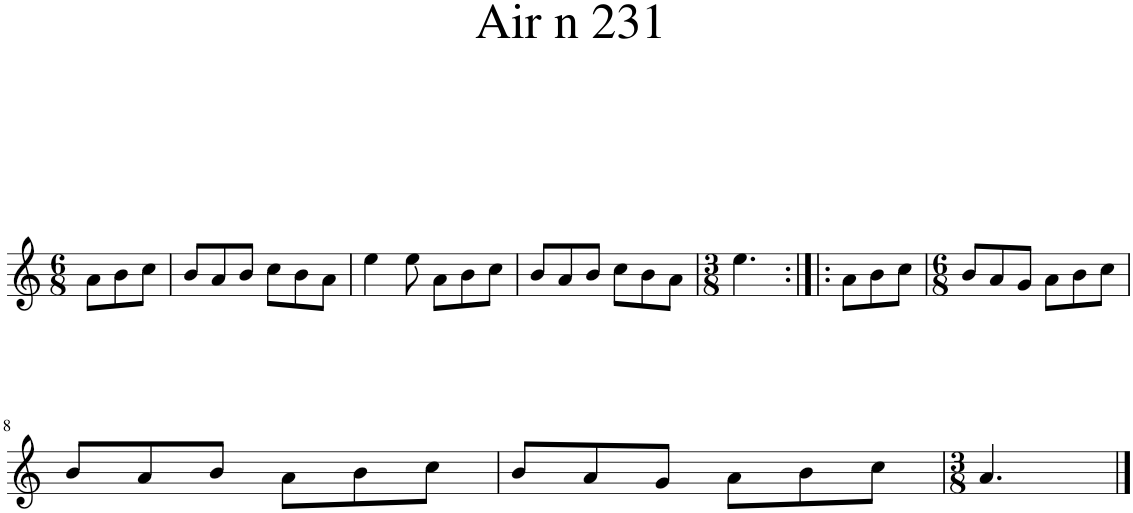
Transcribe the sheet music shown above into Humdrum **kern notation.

**kern
*part1
*staff1
*I"Piano
*I'Pno.
*clefG2
*k[]
*M6/8
=1
8a\L
8b\
8cc\J
=2
8b/L
8a/
8b/J
8cc\L
8b\
8a\J
=3
4ee\
8ee\
8a\L
8b\
8cc\J
=4
8b/L
8a/
8b/J
8cc\L
8b\
8a\J
=5
*M3/8
4.ee\
=6:|!|:
8a\L
8b\
8cc\J
=7
*M6/8
8b/L
8a/
8g/J
8a\L
8b\
8cc\J
!!LO:LB:g=z
=8
8b/L
8a/
8b/J
8a\L
8b\
8cc\J
=9
8b/L
8a/
8g/J
8a\L
8b\
8cc\J
=10
*M3/8
4.a/
==
*-
